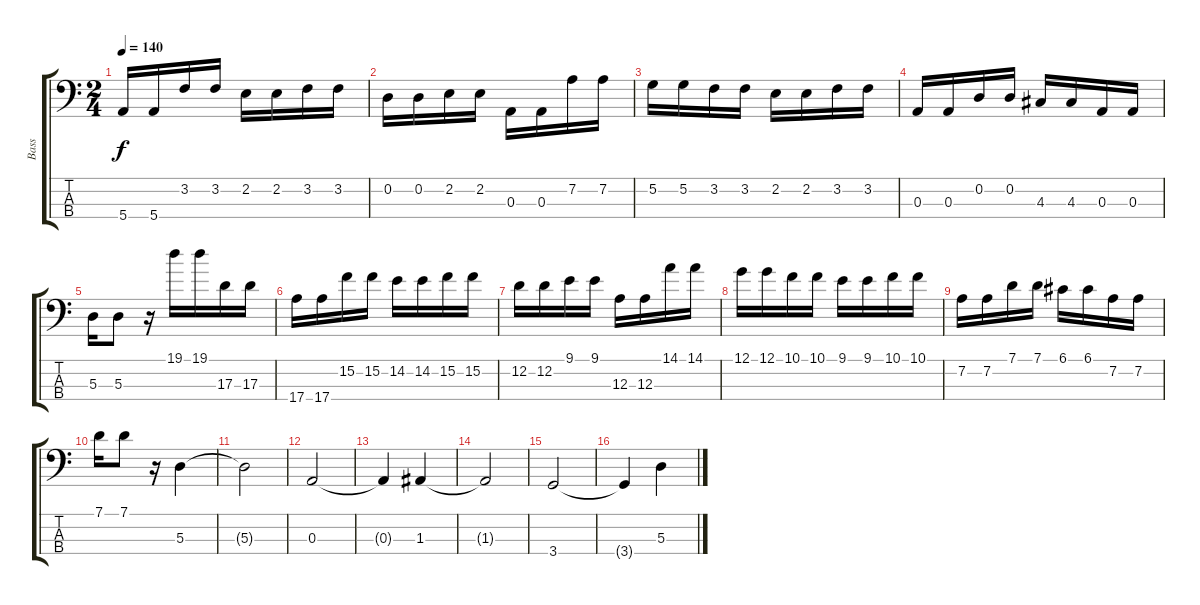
\track ("Bass" "Bass") {instrument electricbassfinger}
\staff {score tabs}
\tuning (G2 D2 A1 E1) {hide}
\ts (2 4)
\tempo 140
\clef f4
\ks c
5.4.16{dy f} 5.4.16 3.2.16 3.2.16 2.2.16 2.2.16 3.2.16 3.2.16 |
0.2.16 0.2.16 2.2.16 2.2.16 0.3.16 0.3.16 7.2.16 7.2.16 |
5.2.16 5.2.16 3.2.16 3.2.16 2.2.16 2.2.16 3.2.16 3.2.16 |
0.3.16 0.3.16 0.2.16 0.2.16 4.3.16 4.3.16 0.3.16 0.3.16 |
5.3.16 5.3.8 r.16 19.1.16 19.1.16 17.3.16 17.3.16 |
17.4.16 17.4.16 15.2.16 15.2.16 14.2.16 14.2.16 15.2.16 15.2.16 |
12.2.16 12.2.16 9.1.16 9.1.16 12.3.16 12.3.16 14.1.16 14.1.16 |
12.1.16 12.1.16 10.1.16 10.1.16 9.1.16 9.1.16 10.1.16 10.1.16 |
7.2.16 7.2.16 7.1.16 7.1.16 6.1.16 6.1.16 7.2.16 7.2.16 |
7.1.16 7.1.8 r.16 5.3.4 |
5.3{t}.2 |
0.3.2 |
0.3{t}.4 1.3.4 |
1.3{t}.2 |
3.4.2 |
3.4{t}.4 5.3.4
